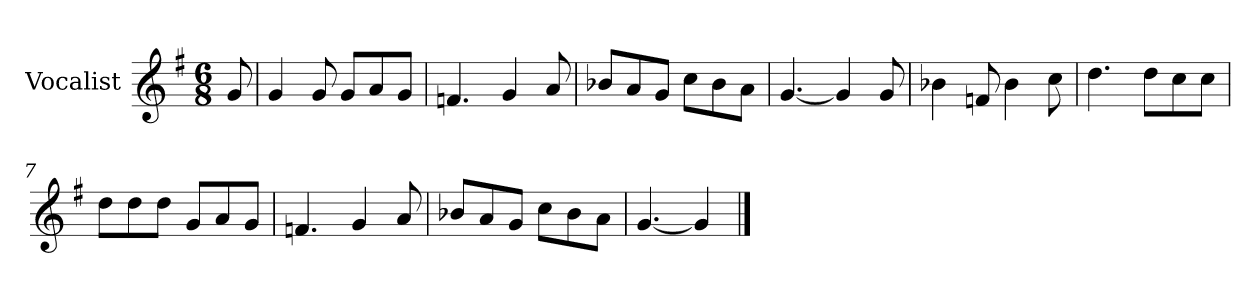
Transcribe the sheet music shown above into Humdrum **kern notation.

**kern
*part1
*staff1
*I"Vocalist
*k[f#]
*G:
*M6/8
=
8g
=1
4g
8g
8gL
8a
8gJ
=2
4.fn
4g
8a
=3
8b-XL
8a
8gJ
8ccL
8b-
8aJ
=4
[4.g
4g]
8g
=5
4b-X
8fn
4b-
8cc
=6
4.dd
8ddL
8cc
8ccJ
=7
8ddL
8dd
8ddJ
8gL
8a
8gJ
=8
4.fn
4g
8a
=9
8b-XL
8a
8gJ
8ccL
8b-
8aJ
=10
[4.g
4g]
==
*-
